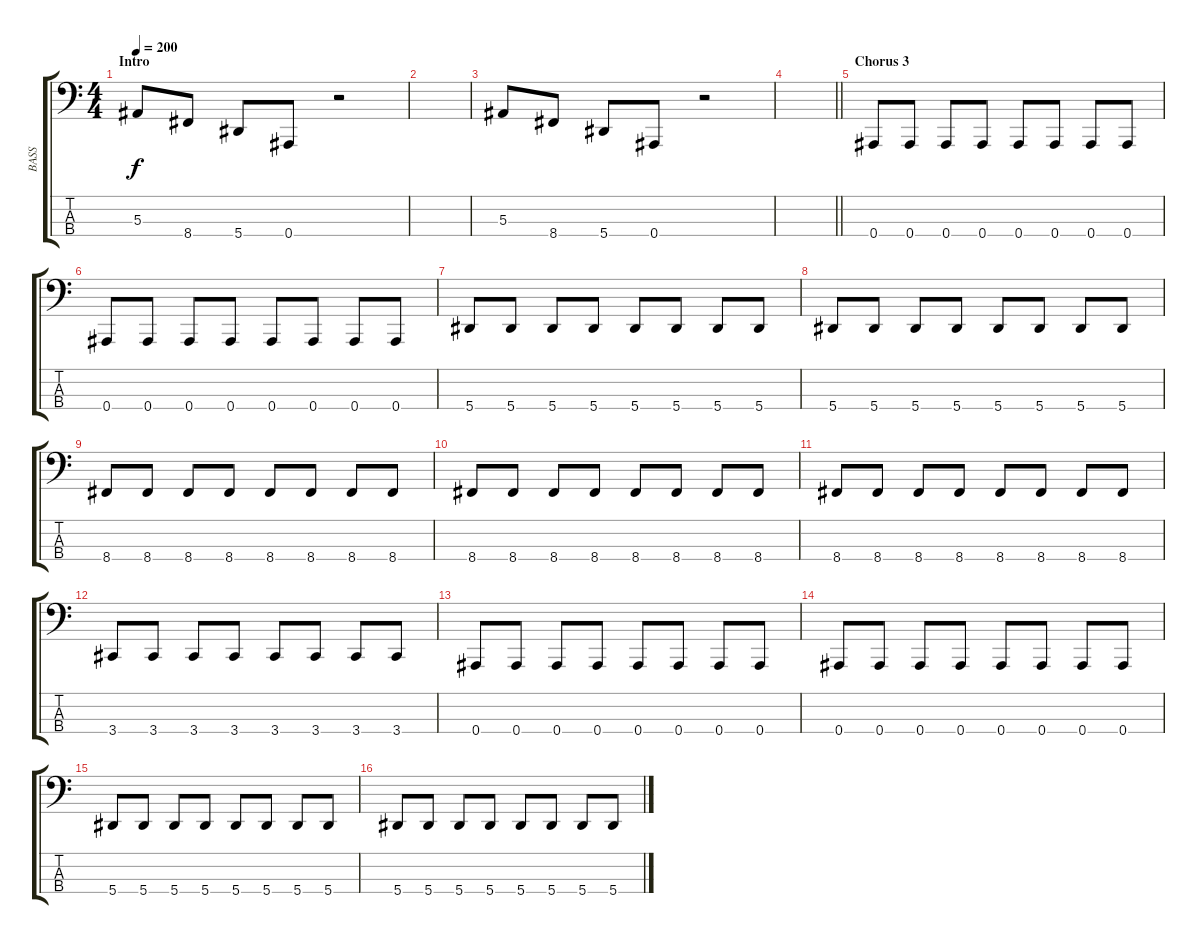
\track ("BASS" "BASS") {instrument electricbasspick}
\staff {score tabs}
\tuning (Eb2 Bb1 F1 Bb0) {hide}
\ts (4 4)
\section ("" "Intro")
\tempo 200
\clef f4
\ks c
5.3.8{dy f} 8.4.8 5.4.8 0.4.8 r.2 |
|
5.3.8 8.4.8 5.4.8 0.4.8 r.2 |
\barLineRight lightlight
|
\section ("" "Chorus 3")
0.4.8 0.4.8 0.4.8 0.4.8 0.4.8 0.4.8 0.4.8 0.4.8 |
0.4.8 0.4.8 0.4.8 0.4.8 0.4.8 0.4.8 0.4.8 0.4.8 |
5.4.8 5.4.8 5.4.8 5.4.8 5.4.8 5.4.8 5.4.8 5.4.8 |
5.4.8 5.4.8 5.4.8 5.4.8 5.4.8 5.4.8 5.4.8 5.4.8 |
8.4.8 8.4.8 8.4.8 8.4.8 8.4.8 8.4.8 8.4.8 8.4.8 |
8.4.8 8.4.8 8.4.8 8.4.8 8.4.8 8.4.8 8.4.8 8.4.8 |
8.4.8 8.4.8 8.4.8 8.4.8 8.4.8 8.4.8 8.4.8 8.4.8 |
3.4.8 3.4.8 3.4.8 3.4.8 3.4.8 3.4.8 3.4.8 3.4.8 |
0.4.8 0.4.8 0.4.8 0.4.8 0.4.8 0.4.8 0.4.8 0.4.8 |
0.4.8 0.4.8 0.4.8 0.4.8 0.4.8 0.4.8 0.4.8 0.4.8 |
5.4.8 5.4.8 5.4.8 5.4.8 5.4.8 5.4.8 5.4.8 5.4.8 |
5.4.8 5.4.8 5.4.8 5.4.8 5.4.8 5.4.8 5.4.8 5.4.8
